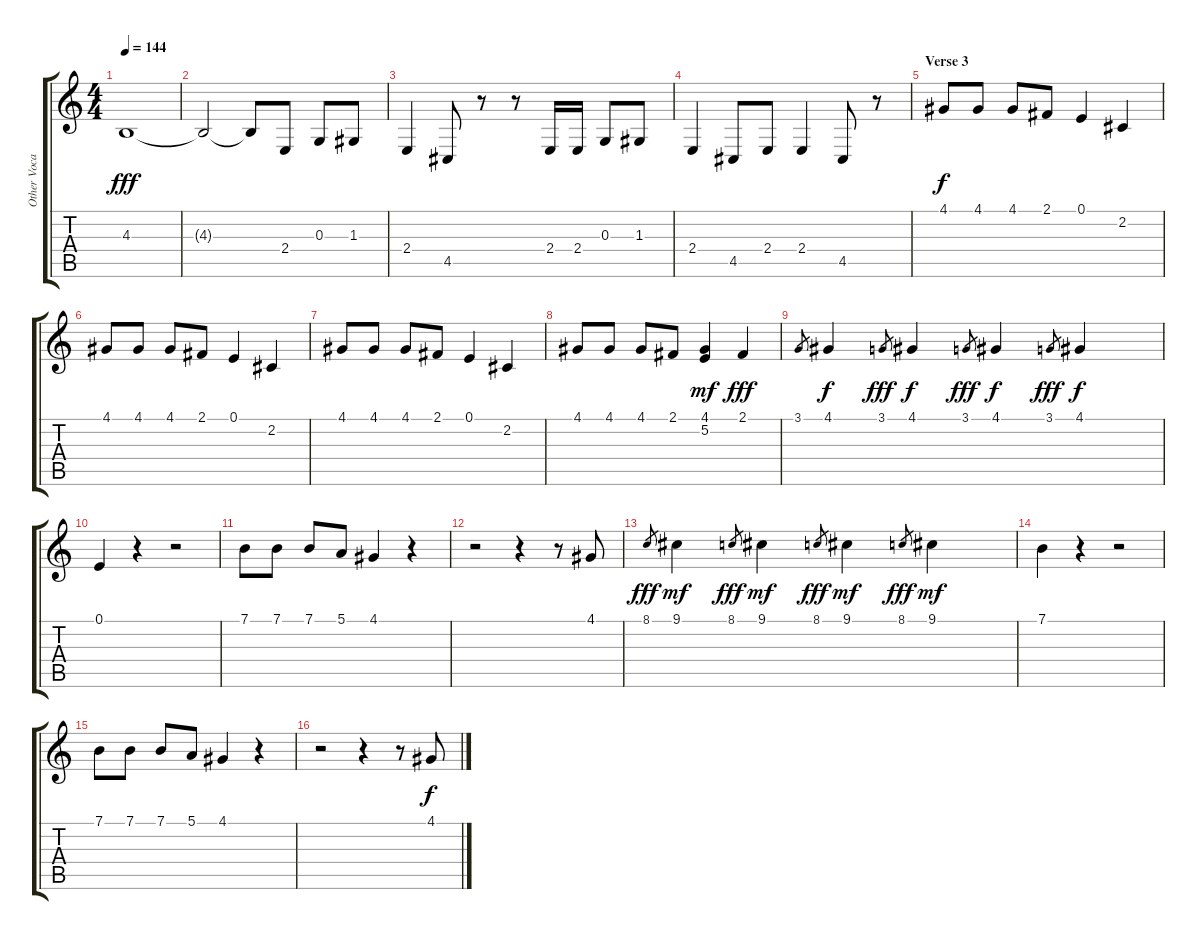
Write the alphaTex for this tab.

\track ("Other Vocals" "Other Voca") {instrument altosax}
\staff {score tabs}
\tuning (E4 B3 G3 D3 A2 E2) {hide}
\ts (4 4)
\tempo 144
\clef g2
\ks c
4.3.1{dy fff} |
4.3{t}.2 4.3{t}.8 2.4.8 0.3.8 1.3.8 |
2.4.4 4.5.8 r.8 r.8 2.4.16 2.4.16 0.3.8 1.3.8 |
2.4.4 4.5.8 2.4.8 2.4.4 4.5.8 r.8 |
\section ("" "Verse 3")
4.1.8{dy f} 4.1.8 4.1.8 2.1.8 0.1.4 2.2.4 |
4.1.8 4.1.8 4.1.8 2.1.8 0.1.4 2.2.4 |
4.1.8 4.1.8 4.1.8 2.1.8 0.1.4 2.2.4 |
4.1.8 4.1.8 4.1.8 2.1.8 (4.1 5.2).4{dy mf} 2.1.4{dy fff} |
3.1.8{gr} 4.1.4{txt " " dy f} 3.1.8{gr dy fff} 4.1.4{dy f} 3.1.8{gr dy fff} 4.1.4{dy f} 3.1.8{gr dy fff} 4.1.4{dy f} |
0.1.4{txt " "} r.4 r.2 |
7.1.8{txt " "} 7.1.8 7.1.8 5.1.8 4.1.4{txt " "} r.4 |
r.2 r.4 r.8 4.1.8 |
8.1.8{gr dy fff} 9.1.4{dy mf} 8.1.8{gr dy fff} 9.1.4{dy mf} 8.1.8{gr dy fff} 9.1.4{dy mf} 8.1.8{gr dy fff} 9.1.4{dy mf} |
7.1.4 r.4 r.2 |
7.1.8 7.1.8 7.1.8 5.1.8 4.1.4 r.4 |
r.2 r.4 r.8 4.1.8{txt " " dy f}
